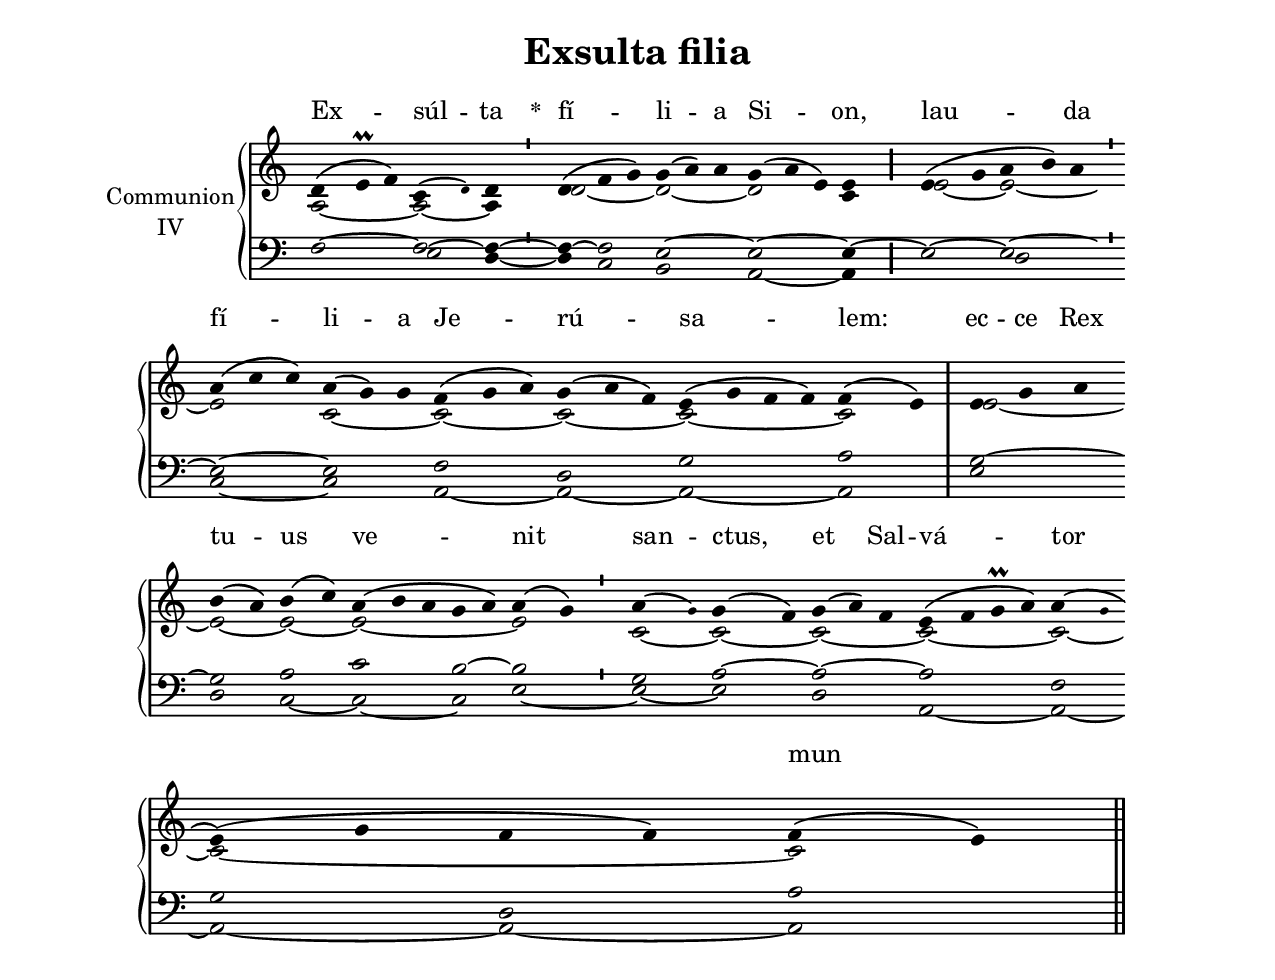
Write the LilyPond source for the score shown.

\version "2.18"
\include "gregorian.ly"
\include "noh2.ily"


%Page reference: page i.59
%(volume.page)

global = {
 \key e \phrygian
 \cadenzaOn 
}

\header {
  title = \markup \center-column {"Exsulta filia" \vspace #1 }
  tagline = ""
  composer = ""
}

\paper {
 #(include-special-characters)
  oddHeaderMarkup = \markup \fill-line {
    \line {}
    \center-column {
      \on-the-fly #first-page     " "
      \on-the-fly #not-first-page "Exsulta filia"
    }
    \line { \on-the-fly #print-page-number-check-first \fromproperty #'page:page-number-string }
  }
  evenHeaderMarkup = \markup \fill-line {
    \line { \on-the-fly #print-page-number-check-first \fromproperty #'page:page-number-string }
    \center-column { "Exsulta filia" }
    \line {}
  }
}

chantText = \lyricmode {
Ex -- súl -- ta 
\set stanza = " * " fí -- li -- a Si -- on, 
lau -- da fí -- li -- a Je -- rú -- sa -- lem: 
ec -- ce Rex tu -- us ve -- nit san -- ctus, et Sal -- vá -- tor mun -- di. }

chantMusic = {
\tieDown  d'4 ( e'\prall f'4) c'4 ( \once \tweak #'font-size #-4 d' ) d'4 \divisioMinima
 d'4 ( f'4 g'4) g'4 ( a'4) a'4 g'4 ( a'4 e'4) e'4 \divisioMaior
 e'4 ( g'4 a'4 b'4) a'4 \divisioMinima \forceBreak

 a'4 ( c''4 c''4) a'4 ( g'4) g'4 f'4 ( g'4 a'4) g'4 ( a'4 f'4) e'4 ( g'4 f'4 f'4) f'4 ( e'4) \divisioMaxima
 e'4 g'4 a'4 \forceBreak
 b'4 ( a'4) b'4 ( c''4) a'4 ( b'4 a'4 g'4 a'4) a'4 ( g'4) \divisioMinima
 a'4 ( \once \tweak #'font-size #-4 g' ) g'4 ( f'4) g'4 ( a'4) f'4 e'4 ( f'4 g'\prall a'4) a'4 ( \once \tweak #'font-size #-4 g'  \forceBreak
) e'4 ( g'4 f'4 f'4) f'4 ( e'4) \finalis

}

altoMusic = {
a2*3/2 ~ a2 ~ a4 \divisioMinima
d'2*3/2 ~ d'2*3/2 ~ d'2*3/2 c'4 \divisioMaior
e'2 ~ e'2*3/2 ~ \divisioMinima
e'2*3/2 c'2*3/2 ~ c'2*3/2 ~ c'2*3/2 ~ c'2*4/2 ~ c'2 \divisioMaxima
e'2*3/2 ~ e'2 ~ e'2 ~ e'2*5/2 ~ e'2 \divisioMinima
c'2 ~ c'2 ~ c'2*3/2 ~ c'2*4/2 ~ c'2 ~ c'2*4/2 ~ c'2 \finalis
}

tenorMusic = {
f2*3/2 ~ f2 ~ f4 ~ \divisioMinima
f4 ~ f2 e2*3/2 ~ e2*3/2 ~ e4 ~ \divisioMaior
e2 ~ e2*3/2 ~ \divisioMinima
e2*3/2 ~ e2*3/2 f2*3/2 d2*3/2 g2*4/2 a2 \divisioMaxima
g2*3/2 ~ g2 a2 c'2*3/2 b2 ~ b2 \divisioMinima
g2 a2 ~ a2*3/2 ~ a2*4/2 f2 g2 d2 a2 \finalis
}

bassMusic = {
r2*3/2 e2 d4 ~ \divisioMinima
d4 c2 b,2*3/2 a,2*3/2 ~ a,4 \divisioMaior
r2 d2*3/2 \divisioMinima
c2*3/2 ~ c2*3/2 a,2*3/2 ~ a,2*3/2 ~ a,2*4/2 ~ a,2 \divisioMaxima
e2*3/2 d2 c2 ~ c2*3/2 ~ c2 e2 ~ \divisioMinima
e2 ~ e2 d2*3/2 a,2*4/2 ~ a,2 ~ a,2 ~ a,2 ~ a,2 \finalis
}

voiceLines = {
\voiceLineStyle


}

\score{
  <<
    \new GrandStaff <<
      \set GrandStaff.autoBeaming = ##f
      \set GrandStaff.instrumentName = \markup \center-column {
        "Communion"
        "IV"
      }
      \new Staff = up <<
        \new Voice = "chant" {
          \voiceOne \global \chantMusic
        }
        \new Voice {
          \voiceTwo \global \altoMusic
        }
      >>

      \new Staff = down <<
        \clef bass
        \new Voice {
          \voiceOne \global \tenorMusic
        }
        \new Voice {
          \voiceTwo \global \bassMusic
        }
	\new Voice {
        \voiceThree \global \voiceLines
        }
      >>
    >>
    \new Lyrics \lyricsto chant {
      \chantText
    }
  >>
  \layout{
  }
  \midi{
    \tempo 4 = 125
  }
}
